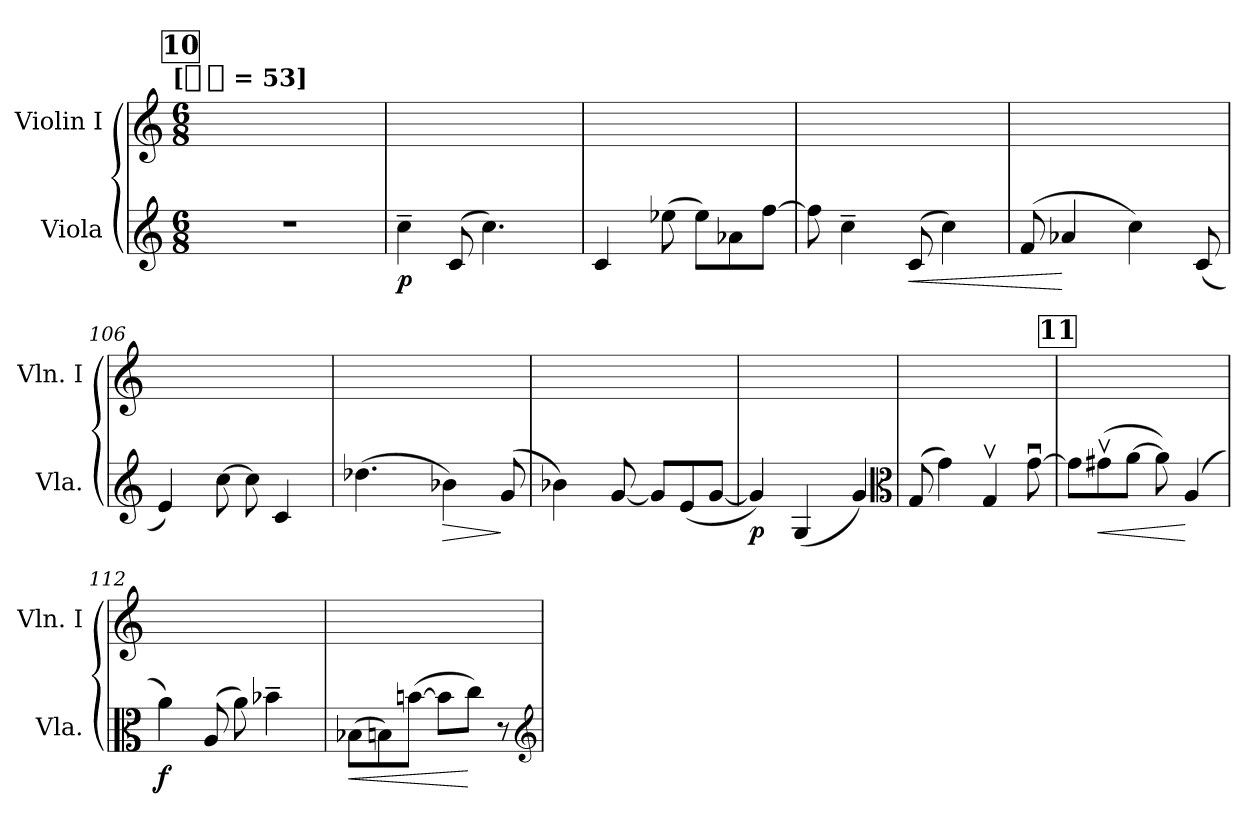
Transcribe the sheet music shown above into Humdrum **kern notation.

**kern	**dynam	**kern
*part2	*part2	*part1
*staff2	*staff2	*staff1
*I"Viola	*	*I"Violin I
*I'Vla.	*	*I'Vln. I
*clefG2	*	*clefG2
*k[]	*	*k[]
*C:	*	*C:
!!LO:TX:omd:t=[[quarter-dot] = 53]
*M6/8	*	*M6/8
*MM80	*	*MM80
!!LO:REH:place=s1:t=10
=101	=101	=101
4%3r	.	4ryy
.	.	8ryy
.	.	8ryy
.	.	8ryy
.	.	8ryy
=102	=102	=102
4cc~	p	4ryy
(8c	.	8ryy
4.cc)	.	8ryy
.	.	8ryy
.	.	8ryy
=103	=103	=103
4c	.	8ryy
.	.	4ryy
(8ee-X	.	.
8ee-L)	.	8ryy
8a-X	.	4ryy
[8ffJ	.	.
=104	=104	=104
8ff]	.	4ryy
4cc~	.	.
.	.	8ryy
!	!LO:HP:b	!
(>8c	<	4ryy
4cc)	.	.
.	.	8ryy
=105	=105	=105
(>8f	.	8ryy
4a-X	[	8ryy
.	.	8ryy
4cc)	.	8ryy
.	.	4ryy
(8c	.	.
=106	=106	=106
4e)	.	8ryy
.	.	4ryy
[8cc	.	.
8cc]	.	4ryy
4c	.	.
.	.	8ryy
=107	=107	=107
(4.dd-X	.	8ryy
.	.	8ryy
.	.	8ryy
!	!LO:HP:b	!
4b-X)	>	8ryy
.	.	4ryy
(<8g	]	.
=108	=108	=108
4b-X)	.	8ryy
.	.	4ryy
[8g	.	.
8gL]	.	4ryy
(8e	.	.
[8gJ	.	8ryy
=109	=109	=109
4g])	p	4ryy
(4G	.	8ryy
.	.	8ryy
4g)	.	4ryy
*clefC3	*	*
=110	=110	=110
(>8G	.	8ryy
4g)	.	4ryy
4Gv	.	4ryy
[8gu	.	8ryy
!!LO:REH:place=s1:t=11
=111	=111	=111
8gL]	.	8ryy
!	!LO:HP:b	!
(8g#Xv	<	8ryy
[8aJ	.	8ryy
8a])	.	8ryy
(>4A	[	4ryy
=112	=112	=112
4a)	f	4ryy
(>8A	.	8ryy
8a)	.	4ryy
4b-X~	.	.
.	.	8ryy
=113	=113	=113
!	!LO:HP:b	!
(8B-XL	<	8ryy
8Bn)	.	8ryy
([8bnJ	.	8ryy
8bL]	.	8ryy
8ccJ)	[	8ryy
8r	.	8ryy
*clefG2	*	*
=	=	=
*-	*-	*-
